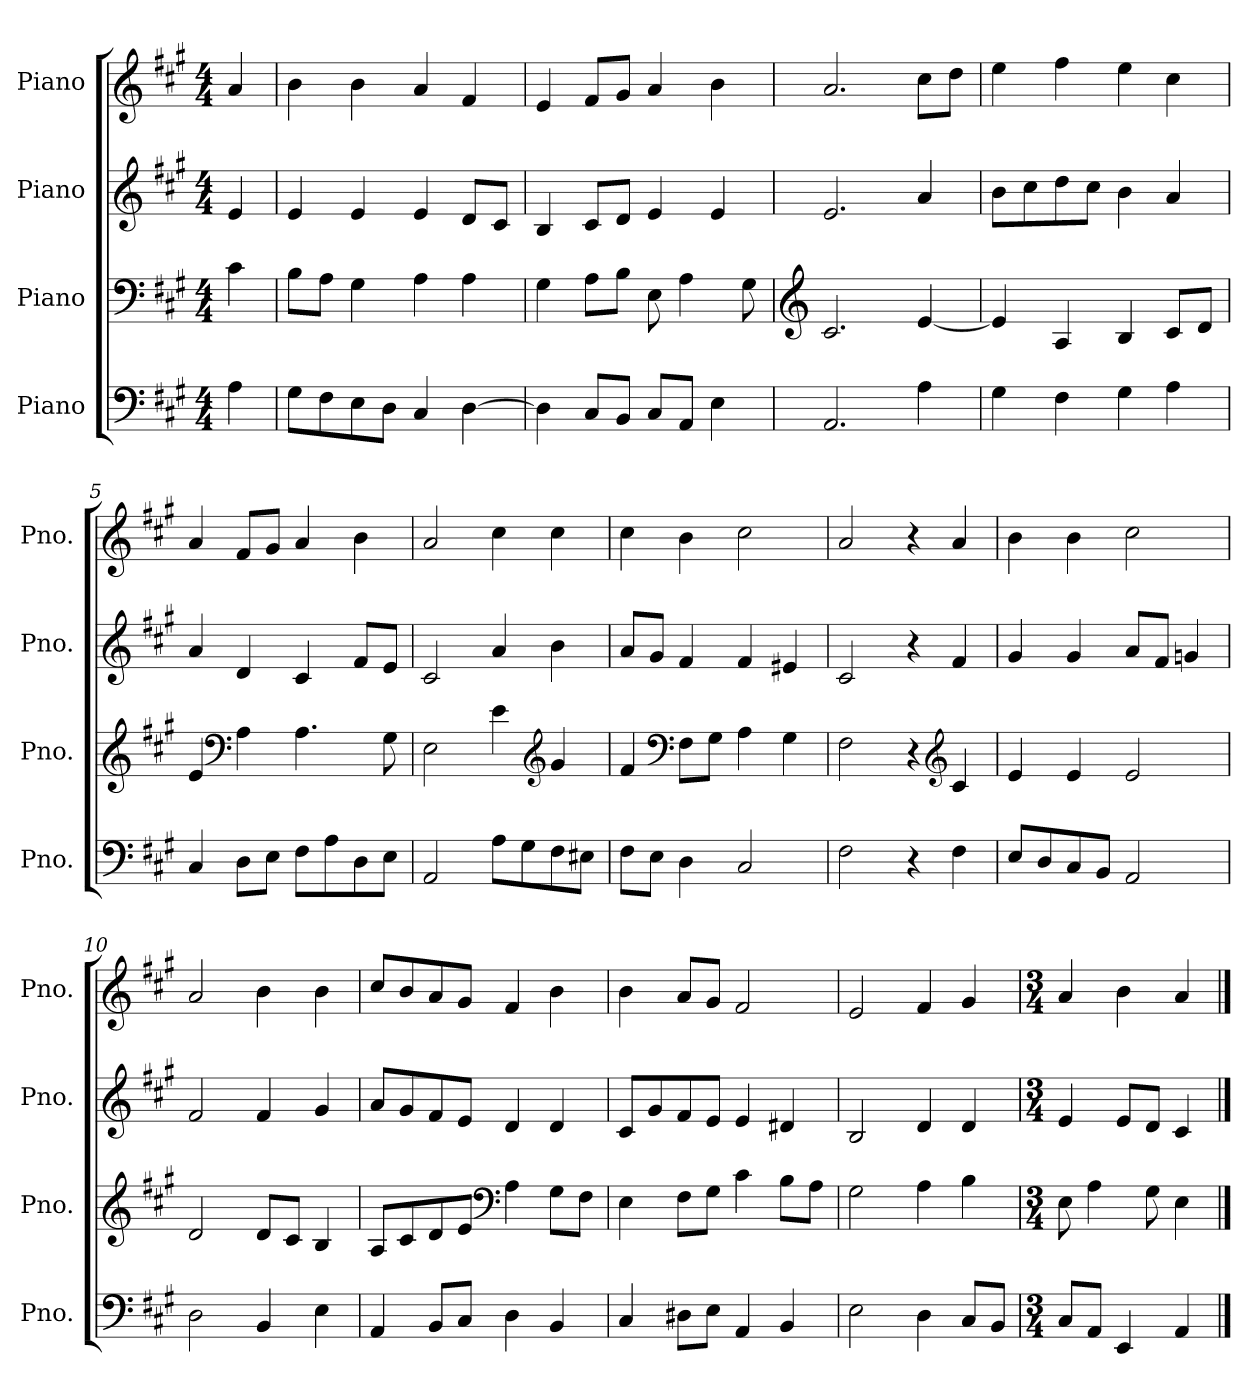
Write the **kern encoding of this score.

**kern	**kern	**kern	**kern
*part4	*part3	*part2	*part1
*staff4	*staff3	*staff2	*staff1
*I"Piano	*I"Piano	*I"Piano	*I"Piano
*I'Pno.	*I'Pno.	*I'Pno.	*I'Pno.
*clefF4	*clefF4	*clefG2	*clefG2
*k[f#c#g#]	*k[f#c#g#]	*k[f#c#g#]	*k[f#c#g#]
*M4/4	*M4/4	*M4/4	*M4/4
*MM120	*MM120	*MM120	*MM120
=	=	=	=
4A\	4c#\	4e/	4a/
=1	=1	=1	=1
8G#\L	8B\L	4e/	4b\
8F#\	8A\J	.	.
8E\	4G#\	4e/	4b\
8D\J	.	.	.
4C#/	4A\	4e/	4a/
[4D\	4A\	8d/L	4f#/
.	.	8c#/J	.
=2	=2	=2	=2
4D\]	4G#\	4B/	4e/
8C#/L	8A\L	8c#/L	8f#/L
8BB/J	8B\J	8d/J	8g#/J
8C#/L	8E\	4e/	4a/
8AA/J	4A\	.	.
4E\	.	4e/	4b\
.	8G#\	.	.
=3	=3	=3	=3
*	*clefG2	*	*
2.AA/	2.c#/	2.e/	2.a/
4A\	[4e/	4a/	8cc#\L
.	.	.	8dd\J
=4	=4	=4	=4
4G#\	4e/]	8b\L	4ee\
.	.	8cc#\	.
4F#\	4A/	8dd\	4ff#\
.	.	8cc#\J	.
4G#\	4B/	4b\	4ee\
4A\	8c#/L	4a/	4cc#\
.	8d/J	.	.
=5	=5	=5	=5
4C#/	4e/	4a/	4a/
*	*clefF4	*	*
8D\L	4A\	4d/	8f#/L
8E\J	.	.	8g#/J
8F#\L	4.A\	4c#/	4a/
8A\	.	.	.
8D\	.	8f#/L	4b\
8E\J	8G#\	8e/J	.
!!LO:LB:g=z
=6	=6	=6	=6
2AA/	2E\	2c#/	2a/
8A\L	4e\	4a/	4cc#\
8G#\	.	.	.
*	*clefG2	*	*
8F#\	4g#/	4b\	4cc#\
8E#X\J	.	.	.
=7	=7	=7	=7
8F#\L	4f#/	8a/L	4cc#\
8E\J	.	8g#/J	.
*	*clefF4	*	*
4D\	8F#\L	4f#/	4b\
.	8G#\J	.	.
2C#/	4A\	4f#/	2cc#\
.	4G#\	4e#X/	.
=8	=8	=8	=8
2F#\	2F#\	2c#/	2a/
4r	4r	4r	4r
*	*clefG2	*	*
4F#\	4c#/	4f#/	4a/
=9	=9	=9	=9
8E/L	4e/	4g#/	4b\
8D/	.	.	.
8C#/	4e/	4g#/	4b\
8BB/J	.	.	.
2AA/	2e/	8a/L	2cc#\
.	.	8f#/J	.
.	.	4gn/	.
=10	=10	=10	=10
2D\	2d/	2f#/	2a/
4BB/	8d/L	4f#/	4b\
.	8c#/J	.	.
4E\	4B/	4g#/	4b\
=11	=11	=11	=11
4AA/	8A/L	8a/L	8cc#/L
.	8c#/	8g#/	8b/
8BB/L	8d/	8f#/	8a/
8C#/J	8e/J	8e/J	8g#/J
*	*clefF4	*	*
4D\	4A\	4d/	4f#/
4BB/	8G#\L	4d/	4b\
.	8F#\J	.	.
!!LO:LB:g=z
=12	=12	=12	=12
4C#/	4E\	8c#/L	4b\
.	.	8g#/	.
8D#X\L	8F#\L	8f#/	8a/L
8E\J	8G#\J	8e/J	8g#/J
4AA/	4c#\	4e/	2f#/
4BB/	8B\L	4d#X/	.
.	8A\J	.	.
=13	=13	=13	=13
2E\	2G#\	2B/	2e/
4D\	4A\	4d/	4f#/
8C#/L	4B\	4d/	4g#/
8BB/J	.	.	.
=14	=14	=14	=14
*M3/4	*M3/4	*M3/4	*M3/4
8C#/L	8E\	4e/	4a/
8AA/J	4A\	.	.
4EE/	.	8e/L	4b\
.	8G#\	8d/J	.
4AA/	4E\	4c#/	4a/
==	==	==	==
*-	*-	*-	*-
